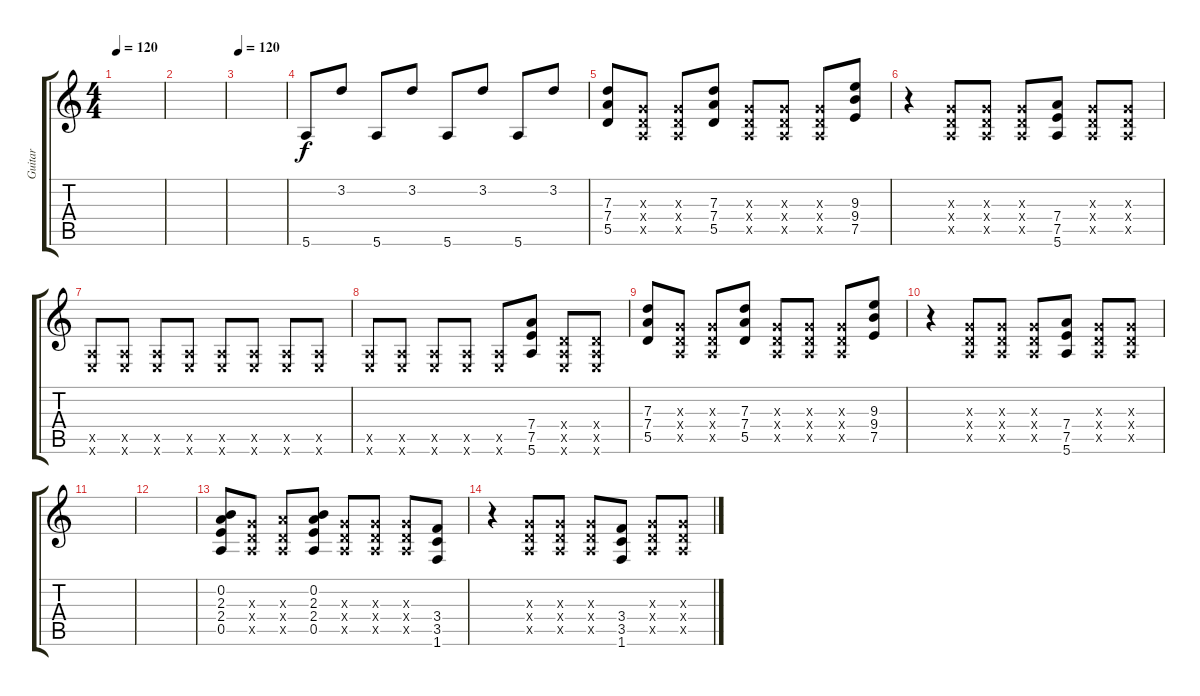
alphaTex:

\track ("Guitar" "Guitar") {instrument electricguitarclean}
\staff {score tabs}
\tuning (E4 B3 G3 D3 A2 E2) {hide}
\ts (4 4)
\tempo 120
\clef g2
\ks c
|
|
\tempo 120
|
5.6.8{volume 12} 3.2.8 5.6.8 3.2.8 5.6.8 3.2.8 5.6.8 3.2.8 |
(7.3 7.4 5.5).8 (0.3{x} 0.4{x} 0.5{x}).8 (0.3{x} 0.4{x} 0.5{x}).8 (7.3 7.4 5.5).8 (0.3{x} 0.4{x} 0.5{x}).8 (0.3{x} 0.4{x} 0.5{x}).8 (0.3{x} 0.4{x} 0.5{x}).8 (9.3 9.4 7.5).8 |
r.4 (0.3{x} 0.4{x} 0.5{x}).8 (0.3{x} 0.4{x} 0.5{x}).8 (0.3{x} 0.4{x} 0.5{x}).8 (7.4 7.5 5.6).8 (0.3{x} 0.4{x} 0.5{x}).8 (0.3{x} 0.4{x} 0.5{x}).8 |
(0.5{x} 0.6{x}).8 (0.5{x} 0.6{x}).8 (0.5{x} 0.6{x}).8 (0.5{x} 0.6{x}).8 (0.5{x} 0.6{x}).8 (0.5{x} 0.6{x}).8 (0.5{x} 0.6{x}).8 (0.5{x} 0.6{x}).8 |
(0.5{x} 0.6{x}).8 (0.5{x} 0.6{x}).8 (0.5{x} 0.6{x}).8 (0.5{x} 0.6{x}).8 (0.5{x} 0.6{x}).8 (7.4 7.5 5.6).8 (0.4{x} 0.5{x} 0.6{x}).8 (0.4{x} 0.5{x} 0.6{x}).8 |
(7.3 7.4 5.5).8 (0.3{x} 0.4{x} 0.5{x}).8 (0.3{x} 0.4{x} 0.5{x}).8 (7.3 7.4 5.5).8 (0.3{x} 0.4{x} 0.5{x}).8 (0.3{x} 0.4{x} 0.5{x}).8 (0.3{x} 0.4{x} 0.5{x}).8 (9.3 9.4 7.5).8 |
r.4 (0.3{x} 0.4{x} 0.5{x}).8 (0.3{x} 0.4{x} 0.5{x}).8 (0.3{x} 0.4{x} 0.5{x}).8 (7.4 7.5 5.6).8 (0.3{x} 0.4{x} 0.5{x}).8 (0.3{x} 0.4{x} 0.5{x}).8 |
|
|
(0.2 2.3 2.4 0.5).8 (0.3{x} 0.4{x} 0.5{x}).8 (2.3{x} 0.4{x} 0.5{x}).8 (0.2 2.3 2.4 0.5).8 (0.3{x} 0.4{x} 0.5{x}).8 (0.3{x} 0.4{x} 0.5{x}).8 (0.3{x} 0.4{x} 0.5{x}).8 (3.4 3.5 1.6).8 |
r.4 (0.3{x} 0.4{x} 0.5{x}).8 (0.3{x} 0.4{x} 0.5{x}).8 (0.3{x} 0.4{x} 0.5{x}).8 (3.4 3.5 1.6).8 (0.3{x} 0.4{x} 0.5{x}).8 (0.3{x} 0.4{x} 0.5{x}).8
